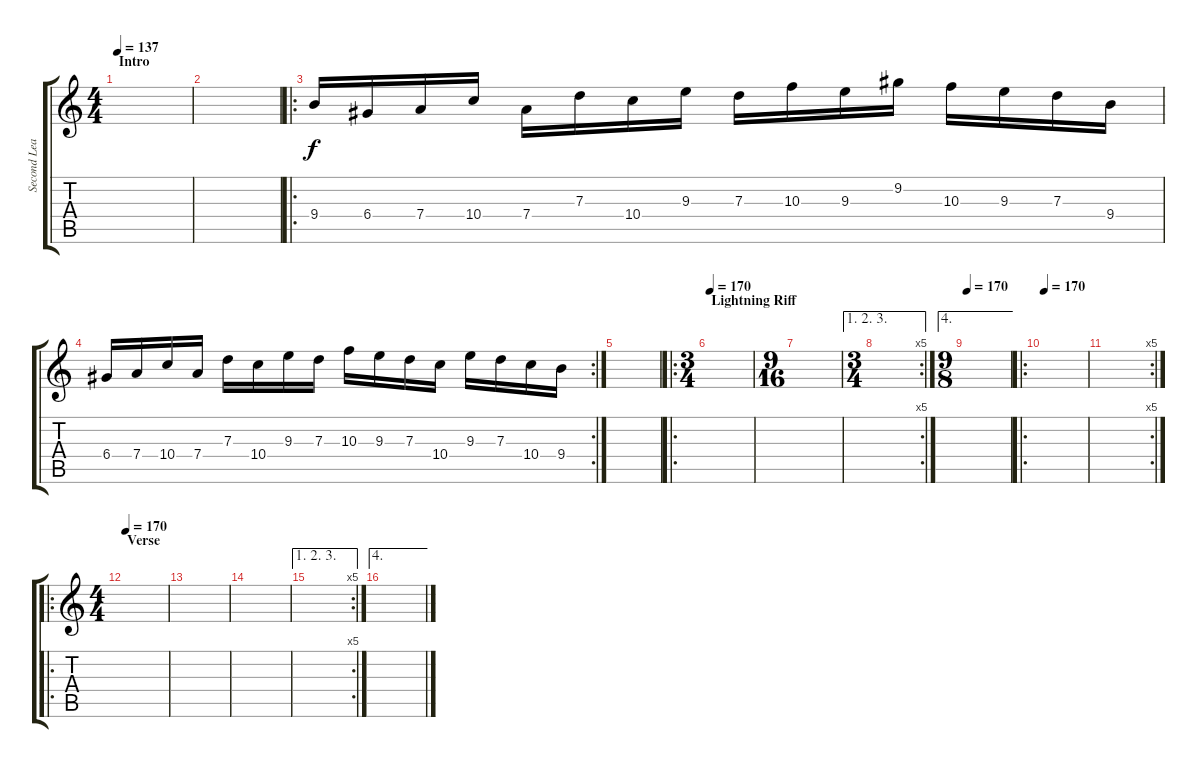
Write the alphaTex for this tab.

\track ("Second Lead" "Second Lea") {instrument distortionguitar}
\staff {score tabs}
\tuning (E4 B3 G3 D3 A2 E2) {hide}
\ts (4 4)
\section ("" "Intro")
\tempo 137
\clef g2
\ks c
|
|
\ro
9.4.16 6.4.16 7.4.16 10.4.16 7.4.16 7.3.16 10.4.16 9.3.16 7.3.16 10.3.16 9.3.16 9.2.16 10.3.16 9.3.16 7.3.16 9.4.16 |
\rc 2
6.4.16 7.4.16 10.4.16 7.4.16 7.3.16 10.4.16 9.3.16 7.3.16 10.3.16 9.3.16 7.3.16 10.4.16 9.3.16 7.3.16 10.4.16 9.4.16 |
|
\ro
\ts (3 4)
\section ("" "Lightning Riff")
\tempo 170
|
\ts (9 16)
|
\ae (1 2 3)
\rc 5
\ts (3 4)
|
\ae 4
\ts (9 8)
\tempo 170
|
\ro
\tempo 170
|
\rc 5
|
\ro
\ts (4 4)
\section ("" "Verse")
\tempo 170
|
|
|
\ae (1 2 3)
\rc 5
|
\ae 4
